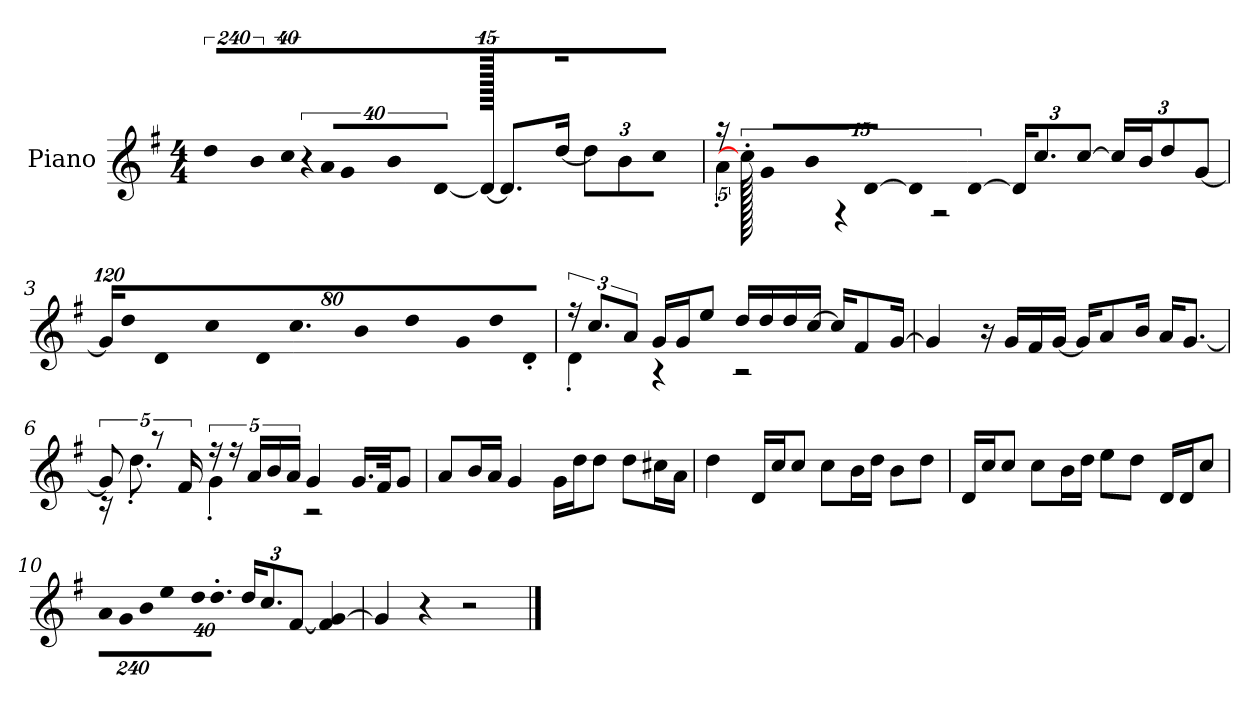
**kern
*part1
*staff1
*I"Piano
*I'P-no
*clefG2
*k[f#]
*M4/4
*MM90
=1
!LO:N:vis=8
960%137dd\L
!LO:N:vis=16
1920%137b\L
!LO:N:vis=32
640%23cc\JJk
!LO:N:vis=32
640%23r
!LO:N:vis=32
640%23a/KLL
!LO:N:vis=16
1920%137g/
!LO:N:vis=16
1920%137b/
[480%17d/JJ
1920d/_
8.d/L]
[16dd/Jk
*Xbrackettup
12dd\L]
12b\
[640%53cc\J
=2
*brackettup
*^
20r	4a'\
1920cc'\]	.
20g/LL	.
20b/	.
[20d/JJ	.
5d/]	.
.	4r
[10d/	.
.	2r
*Xbrackettup	*
24d/KL]	.
12.cc/	.
[12cc/J	.
24cc/LL]	.
24b/J	.
12dd/	.
[12g/J	.
.	1920ryy
=3	=3
!LO:N:vis=16	!
*v	*v
1920%107g/KL]
!LO:N:vis=8
640%71dd/
!LO:N:vis=16
1920%107d/L
!LO:N:vis=16
1920%107cc/J
!LO:N:vis=8
640%71d/
9.cc/
!LO:N:vis=16
1920%107b/L
!LO:N:vis=16
1920%107dd/J
!LO:N:vis=8
640%71g/
!LO:N:vis=8
640%71dd/
!LO:N:vis=8
640%71d'/J
!!LO:LB:g=z
=4
*brackettup
*^
24r	4d'\
12.cc/L	.
12a/J	.
16g/LL	4r
16g/J	.
8ee/J	.
16dd/LL	2r
16dd/	.
16dd/	.
[16cc/JJ	.
16cc/KL]	.
8f#/	.
[16g/Jk	.
*v	*v
=5
4g/]
16r
16g/LL
16f#/
[16g/JJ
16g/KL]
8a/
16b/Jk
16a/KL
[8.g/J
=6
*^
10g/]	16r
.	8.dd'\
10r	.
20f#/	.
20r	4g'\
20r	.
20a/LL	.
20b/	.
20a/JJ	.
4g/	2r
16.g/LL	.
32f#/JK	.
8g/J	.
*v	*v
!!LO:LB:g=z
=7
8a/L
16b/L
16a/JJ
4g/
16g\LL
16dd\J
8dd\J
8dd\L
16cc#X\L
16a\JJ
=8
4dd\
16d/LL
16cc/J
8cc/J
8cc\L
16b\L
16dd\JJ
8b\L
8dd\J
=9
16d/LL
16cc/J
8cc/J
8cc\L
16b\L
16dd\JJ
8ee\L
8dd\J
16d/LL
16d/J
8cc/J
=10
*Xbrackettup
!LO:N:vis=16
1920%137a\LL
!LO:N:vis=16
1920%137g\
!LO:N:vis=16
1920%137b\J
!LO:N:vis=8
960%137ee\
!LO:N:vis=32
640%23dd\KL
!LO:N:vis=16.
960%103dd'\JJ
24dd/KL
12.cc/
[12f#/J
4f#/] [4g/
!!LO:LB:g=z
=11
4g/]
4r
2r
==
*-
